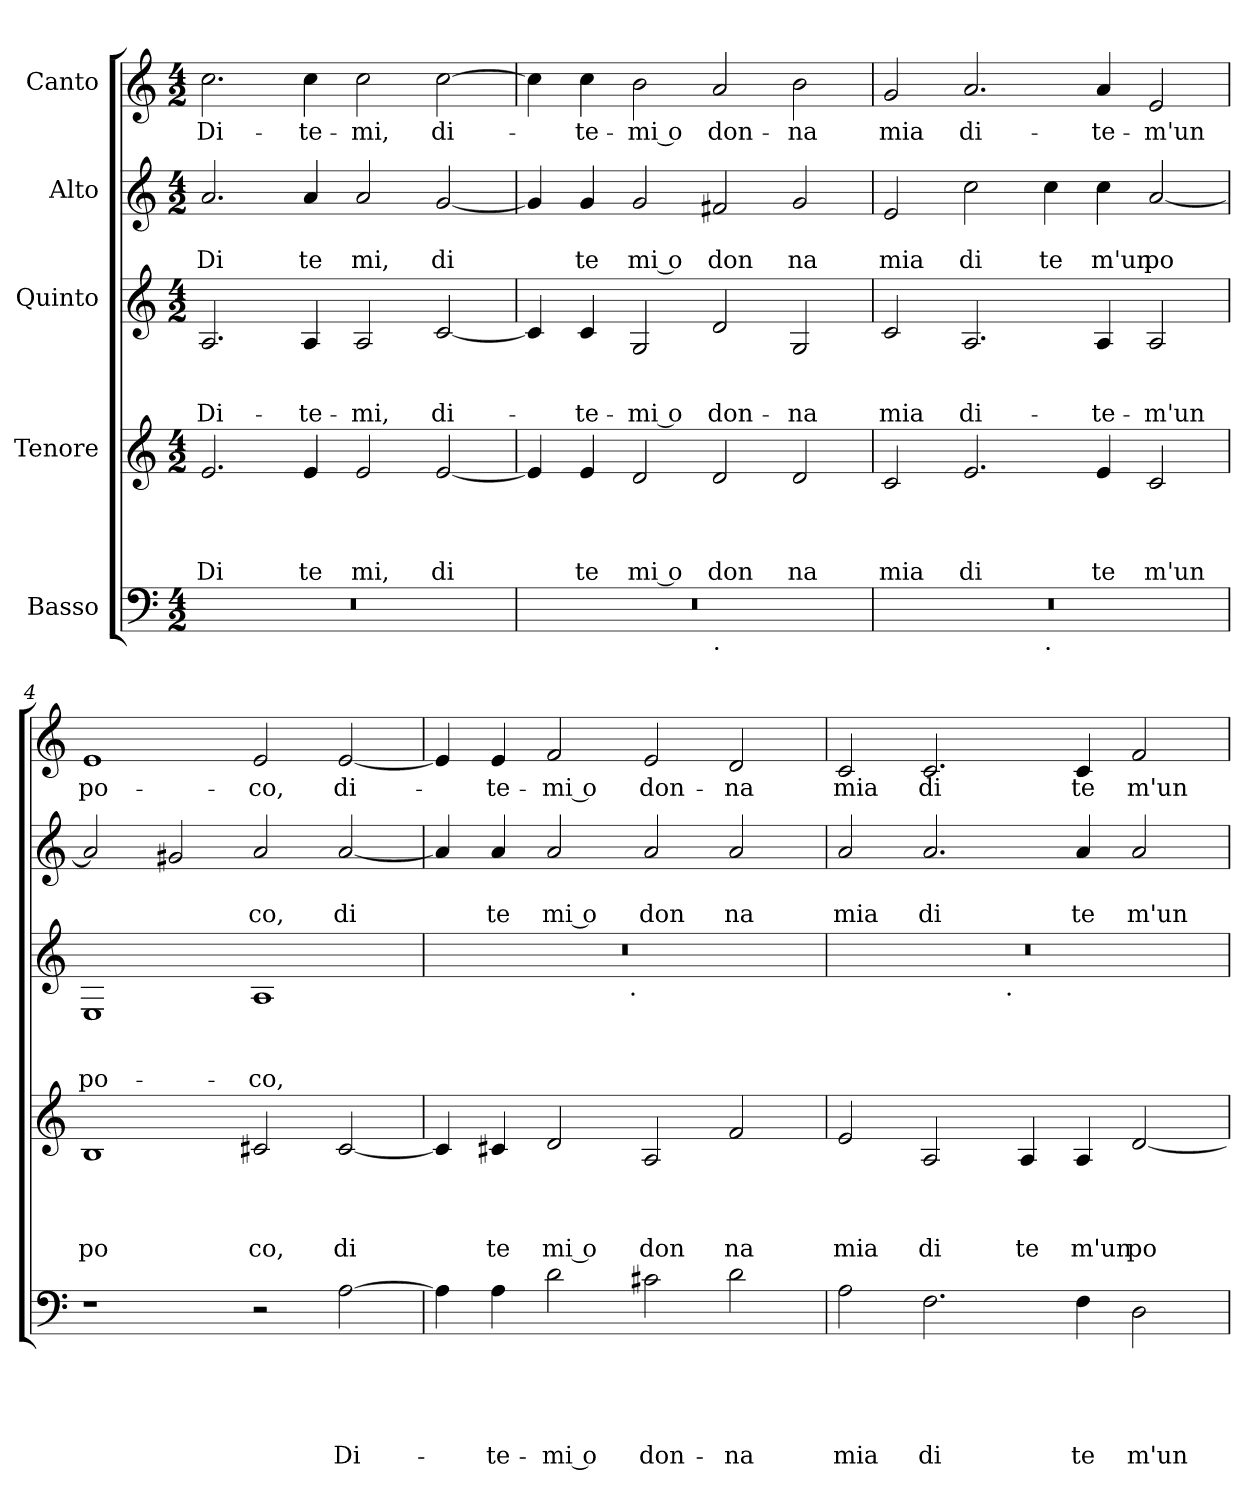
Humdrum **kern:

**kern	**text	**text	**text	**text	**text	**kern	**text	**text	**text	**text	**kern	**text	**text	**text	**kern	**text	**text	**kern	**text
*part5	*part5	*part5	*part5	*part5	*part5	*part4	*part4	*part4	*part4	*part4	*part3	*part3	*part3	*part3	*part2	*part2	*part2	*part1	*part1
*staff5	*staff5	*staff5	*staff5	*staff5	*staff5	*staff4	*staff4	*staff4	*staff4	*staff4	*staff3	*staff3	*staff3	*staff3	*staff2	*staff2	*staff2	*staff1	*staff1
*I"Basso	*	*	*	*	*	*I"Tenore	*	*	*	*	*I"Quinto	*	*	*	*I"Alto	*	*	*I"Canto	*
*clefF4	*	*	*	*	*	*clefG2	*	*	*	*	*clefG2	*	*	*	*clefG2	*	*	*clefG2	*
*k[]	*	*	*	*	*	*k[]	*	*	*	*	*k[]	*	*	*	*k[]	*	*	*k[]	*
*C:	*	*	*	*	*	*C:	*	*	*	*	*C:	*	*	*	*C:	*	*	*C:	*
*M4/2	*	*	*	*	*	*M4/2	*	*	*	*	*M4/2	*	*	*	*M4/2	*	*	*M4/2	*
=1	=1	=1	=1	=1	=1	=1	=1	=1	=1	=1	=1	=1	=1	=1	=1	=1	=1	=1	=1
!	!	!	!	!	!	!	!	!	!	!LO:LY:b	!	!	!	!LO:LY:b	!	!	!LO:LY:b	!	!LO:LY:b
0r	.	.	.	.	.	2.e/	.	.	.	Di	2.A/	.	.	Di-	2.a/	.	Di	2.cc\	Di-
!	!	!	!	!	!	!	!	!	!	!LO:LY:b	!	!	!	!LO:LY:b	!	!	!LO:LY:b	!	!LO:LY:b
.	.	.	.	.	.	4e/	.	.	.	te	4A/	.	.	-te-	4a/	.	te	4cc\	-te-
!	!	!	!	!	!	!	!	!	!	!LO:LY:b	!	!	!	!LO:LY:b	!	!	!LO:LY:b	!	!LO:LY:b
.	.	.	.	.	.	2e/	.	.	.	mi,	2A/	.	.	-mi,	2a/	.	mi,	2cc\	-mi,
!	!	!	!	!	!	!	!	!	!	!LO:LY:b	!	!	!	!LO:LY:b	!	!	!LO:LY:b	!	!LO:LY:b
.	.	.	.	.	.	[<2e/	.	.	.	di	[<2c/	.	.	di-	[<2g/	.	di	[>2cc\	di-
=2	=2	=2	=2	=2	=2	=2	=2	=2	=2	=2	=2	=2	=2	=2	=2	=2	=2	=2	=2
*^	*	*	*	*	*	*	*	*	*	*	*	*	*	*	*	*	*	*	*
0r	1ryy	.	.	.	.	.	4e/]	.	.	.	.	4c/]	.	.	.	4g/]	.	.	4cc\]	.
!	!	!	!	!	!	!	!	!	!	!	!LO:LY:b	!	!	!	!LO:LY:b	!	!	!LO:LY:b	!	!LO:LY:b
.	.	.	.	.	.	.	4e/	.	.	.	te	4c/	.	.	-te-	4g/	.	te	4cc\	-te-
!	!	!	!	!	!	!	!	!	!	!	!LO:LY:b:rj	!	!	!	!LO:LY:b:rj	!	!	!LO:LY:b:rj	!	!LO:LY:b:rj
.	.	.	.	.	.	.	2d/	.	.	.	mi o	2G/	.	.	-mi o	2g/	.	mi o	2b\	-mi o
!	!LO:TX:b:t=.	!	!	!	!	!	!	!	!	!	!	!	!	!	!	!	!	!	!	!
!	!	!	!	!	!	!	!	!	!	!	!LO:LY:b	!	!	!	!LO:LY:b	!	!	!LO:LY:b	!	!LO:LY:b
.	1ryy	.	.	.	.	.	2d/	.	.	.	don	2d/	.	.	don-	2f#X/	.	don	2a/	don-
!	!	!	!	!	!	!	!	!	!	!	!LO:LY:b	!	!	!	!LO:LY:b	!	!	!LO:LY:b	!	!LO:LY:b
.	.	.	.	.	.	.	2d/	.	.	.	na	2G/	.	.	-na	2g/	.	na	2b\	-na
=3	=3	=3	=3	=3	=3	=3	=3	=3	=3	=3	=3	=3	=3	=3	=3	=3	=3	=3	=3	=3
!	!	!	!	!	!	!	!	!	!	!	!LO:LY:b	!	!	!	!LO:LY:b	!	!	!LO:LY:b	!	!LO:LY:b
0r	1ryy	.	.	.	.	.	2c/	.	.	.	mia	2c/	.	.	mia	2e/	.	mia	2g/	mia
!	!	!	!	!	!	!	!	!	!	!	!LO:LY:b	!	!	!	!LO:LY:b	!	!	!LO:LY:b	!	!LO:LY:b
.	.	.	.	.	.	.	2.e/	.	.	.	di	2.A/	.	.	di-	2cc\	.	di	2.a/	di-
!	!LO:TX:b:t=.	!	!	!	!	!	!	!	!	!	!	!	!	!	!	!	!	!	!	!
!	!	!	!	!	!	!	!	!	!	!	!	!	!	!	!	!	!	!LO:LY:b	!	!
.	1ryy	.	.	.	.	.	.	.	.	.	.	.	.	.	.	4cc\	.	te	.	.
!	!	!	!	!	!	!	!	!	!	!	!LO:LY:b	!	!	!	!LO:LY:b	!	!	!LO:LY:b	!	!LO:LY:b
.	.	.	.	.	.	.	4e/	.	.	.	te	4A/	.	.	-te-	4cc\	.	m'un	4a/	-te-
!	!	!	!	!	!	!	!	!	!	!	!LO:LY:b	!	!	!	!LO:LY:b	!	!	!LO:LY:b	!	!LO:LY:b
.	.	.	.	.	.	.	2c/	.	.	.	m'un	2A/	.	.	-m'un	[<2a/	.	po	2e/	-m'un
=4	=4	=4	=4	=4	=4	=4	=4	=4	=4	=4	=4	=4	=4	=4	=4	=4	=4	=4	=4	=4
!	!	!	!	!	!	!	!	!	!	!	!LO:LY:b	!	!	!	!LO:LY:b	!	!	!	!	!LO:LY:b
*v	*v	*	*	*	*	*	*	*	*	*	*	*	*	*	*	*	*	*	*	*
1r	.	.	.	.	.	1B	.	.	.	po	1E	.	.	po-	2a/]	.	.	1e	po-
.	.	.	.	.	.	.	.	.	.	.	.	.	.	.	2g#/	.	.	.	.
!	!	!	!	!	!	!	!	!	!	!LO:LY:b	!	!	!	!LO:LY:b	!	!	!LO:LY:b	!	!LO:LY:b
2r	.	.	.	.	.	2c#X/	.	.	.	co,	1A	.	.	-co,	2a/	.	co,	2e/	-co,
!	!	!	!	!	!LO:LY:b	!	!	!	!	!LO:LY:b	!	!	!	!	!	!	!LO:LY:b	!	!LO:LY:b
[>2A\	.	.	.	.	Di-	[<2c#/	.	.	.	di	.	.	.	.	[<2a/	.	di	[<2e/	di-
=5	=5	=5	=5	=5	=5	=5	=5	=5	=5	=5	=5	=5	=5	=5	=5	=5	=5	=5	=5
*	*	*	*	*	*	*	*	*	*	*	*^	*	*	*	*	*	*	*	*
4A\]	.	.	.	.	.	4c#/]	.	.	.	.	0r	2ryy	.	.	.	4a/]	.	.	4e</]	.
!	!	!	!	!	!LO:LY:b	!	!	!	!	!LO:LY:b	!	!	!	!	!	!	!	!LO:LY:b	!	!LO:LY:b
4A\	.	.	.	.	-te-	4c#X/	.	.	.	te	.	.	.	.	.	4a/	.	te	4e/	-te-
!	!	!	!	!	!LO:LY:b:rj	!	!	!	!	!LO:LY:b:rj	!	!	!	!	!	!	!	!LO:LY:b:rj	!	!LO:LY:b:rj
2d\	.	.	.	.	-mi o	2d/	.	.	.	mi o	.	4...ryy	.	.	.	2a/	.	mi o	2f/	-mi o
!	!	!	!	!	!	!	!	!	!	!	!	!LO:TX:b:t=.	!	!	!	!	!	!	!	!
.	.	.	.	.	.	.	.	.	.	.	.	1ryy	.	.	.	.	.	.	.	.
!	!	!	!	!	!LO:LY:b	!	!	!	!	!LO:LY:b	!	!	!	!	!	!	!	!LO:LY:b	!	!LO:LY:b
2c#X\	.	.	.	.	don-	2A/	.	.	.	don	.	.	.	.	.	2a/	.	don	2e/	don-
!	!	!	!	!	!LO:LY:b	!	!	!	!	!LO:LY:b	!	!	!	!	!	!	!	!LO:LY:b	!	!LO:LY:b
2d\	.	.	.	.	-na	2f/	.	.	.	na	.	.	.	.	.	2a/	.	na	2d/	-na
.	.	.	.	.	.	.	.	.	.	.	.	32ryy	.	.	.	.	.	.	.	.
!!LO:LB:g=z
=6	=6	=6	=6	=6	=6	=6	=6	=6	=6	=6	=6	=6	=6	=6	=6	=6	=6	=6	=6	=6
!	!	!	!	!	!LO:LY:b	!	!	!	!	!LO:LY:b	!	!	!	!	!	!	!	!LO:LY:b	!	!LO:LY:b
2A\	.	.	.	.	mia	2e/	.	.	.	mia	0r	2ryy	.	.	.	2a/	.	mia	2c/	mia
!	!	!	!	!	!LO:LY:b	!	!	!	!	!LO:LY:b	!	!	!	!	!	!	!	!LO:LY:b	!	!LO:LY:b
2.F\	.	.	.	.	di	2A/	.	.	.	di	.	4...ryy	.	.	.	2.a/	.	di	2.c/	di
!	!	!	!	!	!	!	!	!	!	!	!	!LO:TX:b:t=.	!	!	!	!	!	!	!	!
.	.	.	.	.	.	.	.	.	.	.	.	1ryy	.	.	.	.	.	.	.	.
!	!	!	!	!	!	!	!	!	!	!LO:LY:b	!	!	!	!	!	!	!	!	!	!
.	.	.	.	.	.	4A/	.	.	.	te	.	.	.	.	.	.	.	.	.	.
!	!	!	!	!	!LO:LY:b	!	!	!	!	!LO:LY:b	!	!	!	!	!	!	!	!LO:LY:b	!	!LO:LY:b
4F\	.	.	.	.	te	4A/	.	.	.	m'un	.	.	.	.	.	4a/	.	te	4c/	te
!	!	!	!	!	!LO:LY:b	!	!	!	!	!LO:LY:b	!	!	!	!	!	!	!	!LO:LY:b	!	!LO:LY:b
2D\	.	.	.	.	m'un	[<2d/	.	.	.	po	.	.	.	.	.	2a/	.	m'un	2f/	m'un
.	.	.	.	.	.	.	.	.	.	.	.	32ryy	.	.	.	.	.	.	.	.
*	*	*	*	*	*	*	*	*	*	*	*v	*v	*	*	*	*	*	*	*	*
=	=	=	=	=	=	=	=	=	=	=	=	=	=	=	=	=	=	=	=
*-	*-	*-	*-	*-	*-	*-	*-	*-	*-	*-	*-	*-	*-	*-	*-	*-	*-	*-	*-
